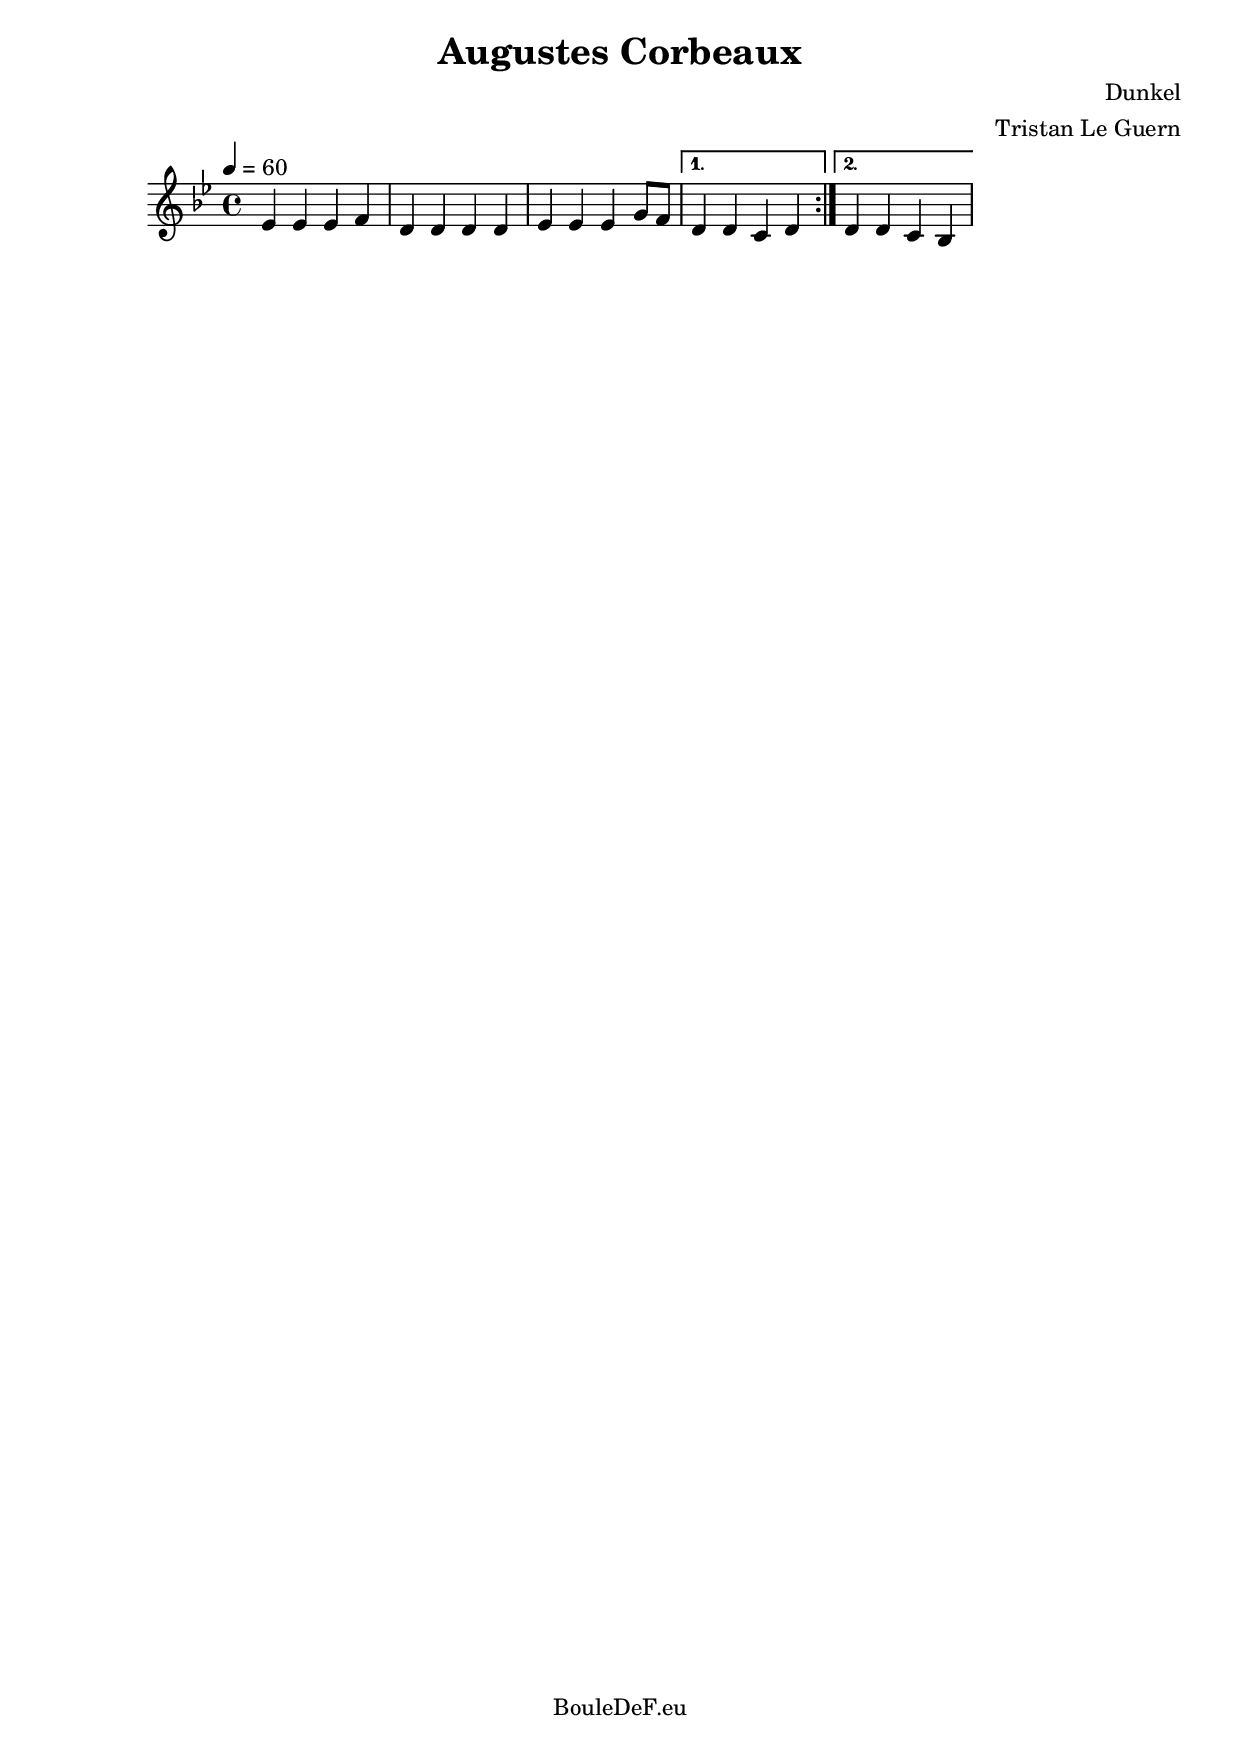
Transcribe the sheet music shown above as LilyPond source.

\version "2.16.0"
\include "italiano.ly"

\header {
	title = "Augustes Corbeaux"
	composer = "Dunkel"
	arranger = "Tristan Le Guern"
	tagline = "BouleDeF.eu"
}

\score {
	\new Staff \relative sib {
		\clef treble
		\key sib \major
		\time 4/4
		\tempo 4 = 60

		\repeat volta 2 {
			| mib mib mib fa
			| re re re re
			| mib mib mib sol8 fa
		}
		\alternative {
			{| re4 re do re}
			{| re4 re do sib}
		}
	}
}

